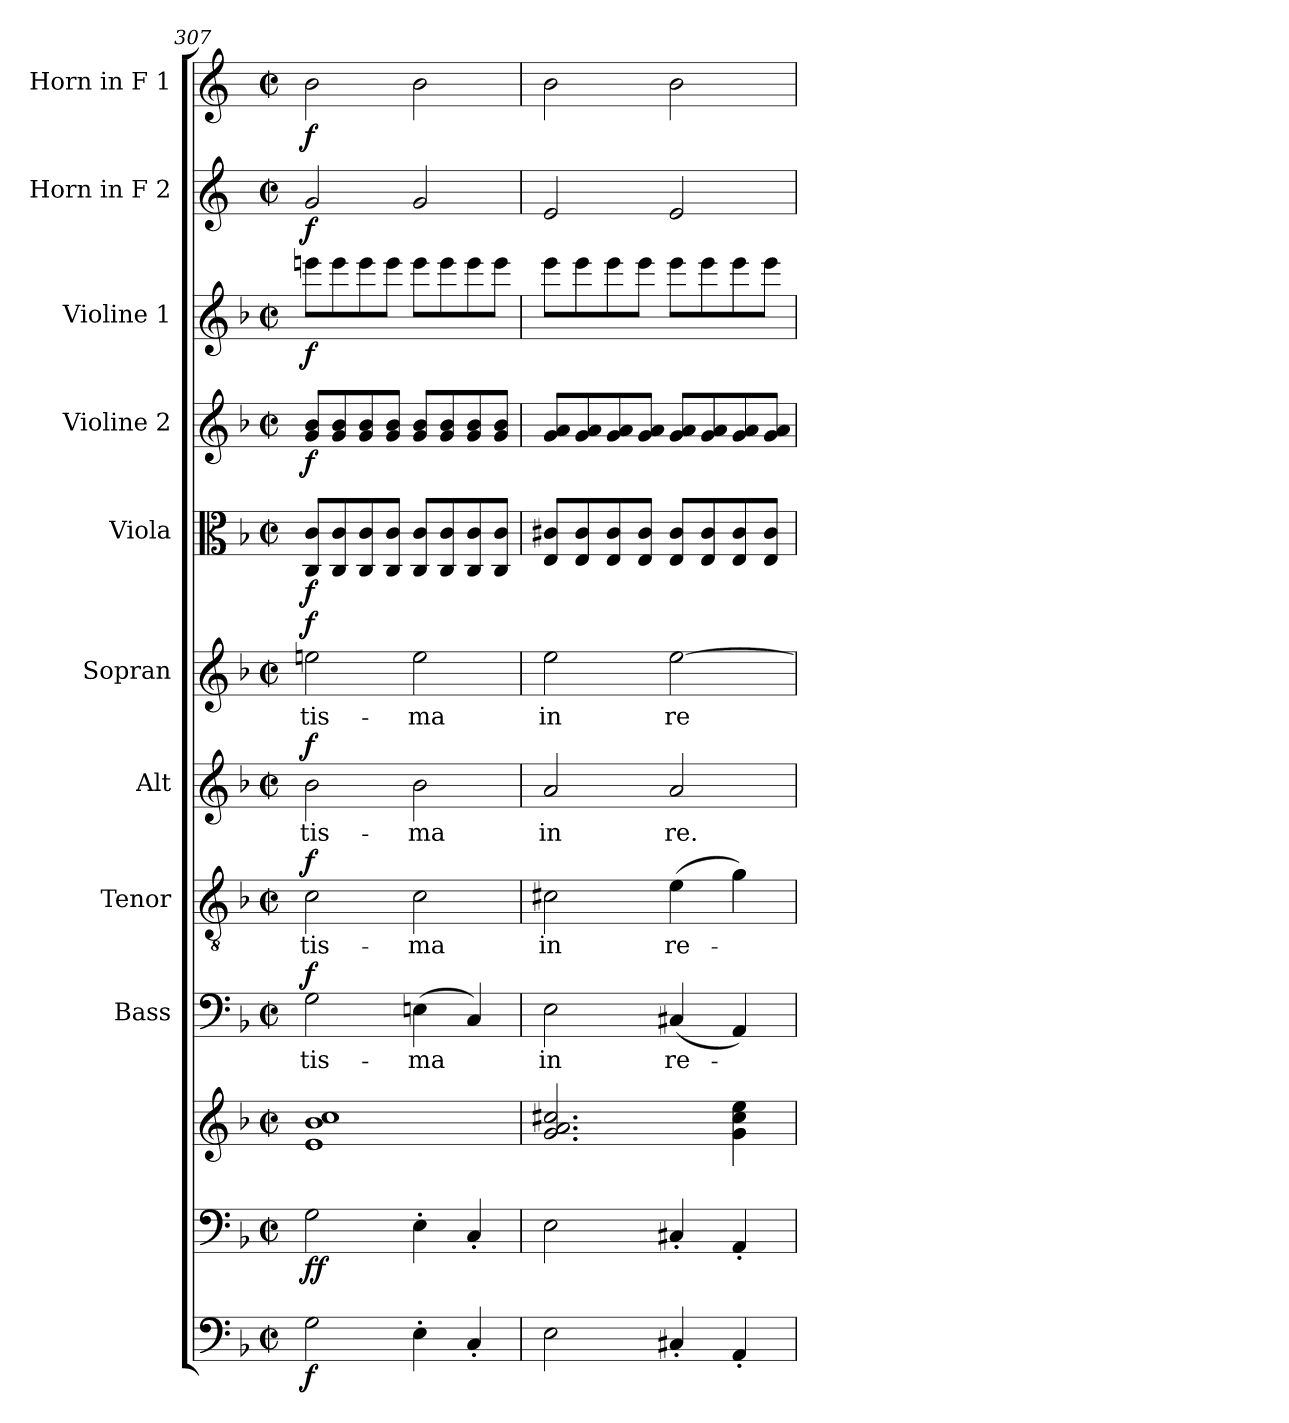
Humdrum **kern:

**kern	**dynam	**kern	**kern	**dynam	**kern	**text	**dynam	**kern	**text	**dynam	**kern	**text	**dynam	**kern	**text	**dynam	**kern	**dynam	**kern	**dynam	**kern	**dynam	**kern	**dynam	**kern	**dynam
*part11	*part11	*part10	*part10	*part10	*part9	*part9	*part9	*part8	*part8	*part8	*part7	*part7	*part7	*part6	*part6	*part6	*part5	*part5	*part4	*part4	*part3	*part3	*part2	*part2	*part1	*part1
*staff12	*staff12	*staff11	*staff10	*staff10/11	*staff9	*staff9	*staff9	*staff8	*staff8	*staff8	*staff7	*staff7	*staff7	*staff6	*staff6	*staff6	*staff5	*staff5	*staff4	*staff4	*staff3	*staff3	*staff2	*staff2	*staff1	*staff1
*	*	*	*	*	*I"Bass	*	*	*I"Tenor	*	*	*I"Alt	*	*	*I"Sopran	*	*	*I"Viola	*	*I"Violine 2	*	*I"Violine 1	*	*I"Horn in F 2	*	*I"Horn in F 1	*
*	*	*	*	*	*I'B.	*	*	*I'T.	*	*	*I'A.	*	*	*I'S.	*	*	*I'Vla.	*	*I'Vl. 2	*	*I'Vl. 1	*	*	*	*	*
*clefF4	*	*clefF4	*clefG2	*	*clefF4	*	*	*clefGv2	*	*	*clefG2	*	*	*clefG2	*	*	*clefC3	*	*clefG2	*	*clefG2	*	*clefG2	*	*clefG2	*
*ITrd7c12	*	*	*	*	*	*	*	*	*	*	*	*	*	*	*	*	*	*	*	*	*	*	*ITrd4c7	*	*ITrd4c7	*
*k[b-]	*	*k[b-]	*k[b-]	*	*k[b-]	*	*	*k[b-]	*	*	*k[b-]	*	*	*k[b-]	*	*	*k[b-]	*	*k[b-]	*	*k[b-]	*	*k[b-]	*	*k[b-]	*
*F:	*	*F:	*F:	*	*F:	*	*	*F:	*	*	*F:	*	*	*F:	*	*	*F:	*	*F:	*	*F:	*	*F:	*	*F:	*
*M2/2	*	*M2/2	*M2/2	*	*M2/2	*	*	*M2/2	*	*	*M2/2	*	*	*M2/2	*	*	*M2/2	*	*M2/2	*	*M2/2	*	*M2/2	*	*M2/2	*
*met(c|)	*	*met(c|)	*met(c|)	*	*met(c|)	*	*	*met(c|)	*	*	*met(c|)	*	*	*met(c|)	*	*	*met(c|)	*	*met(c|)	*	*met(c|)	*	*met(c|)	*	*met(c|)	*
=307	=307	=307	=307	=307	=307	=307	=307	=307	=307	=307	=307	=307	=307	=307	=307	=307	=307	=307	=307	=307	=307	=307	=307	=307	=307	=307
!	!LO:DY:b	!	!	!LO:DY:b=2	!	!LO:LY:b	!	!	!LO:LY:b	!	!	!LO:LY:b	!	!	!LO:LY:b	!	!	!	!	!	!	!	!	!	!	!
!	!	!	!	!LO:DY:n=1:b	!	!	!LO:DY:a	!	!	!LO:DY:a	!	!	!LO:DY:a	!	!	!LO:DY:a	!	!LO:DY:b	!	!LO:DY:b	!	!LO:DY:b	!	!LO:DY:b	!	!LO:DY:b
2GG\	f	2G\	1e 1b- 1cc	f f	2G\	-tis-	f	2c\	-tis-	f	2b-\	-tis-	f	2een\	-tis-	f	8C/ 8c/L	f	8g/ 8b-/L	f	8eeen\L	f	2c/	f	2e\	f
.	.	.	.	.	.	.	.	.	.	.	.	.	.	.	.	.	8C/ 8c/	.	8g/ 8b-/	.	8eee\	.	.	.	.	.
.	.	.	.	.	.	.	.	.	.	.	.	.	.	.	.	.	8C/ 8c/	.	8g/ 8b-/	.	8eee\	.	.	.	.	.
.	.	.	.	.	.	.	.	.	.	.	.	.	.	.	.	.	8C/ 8c/J	.	8g/ 8b-/J	.	8eee\J	.	.	.	.	.
!	!	!	!	!	!	!LO:LY:b	!	!	!LO:LY:b	!	!	!LO:LY:b	!	!	!LO:LY:b	!	!	!	!	!	!	!	!	!	!	!
4EE'>\	.	4E'>\	.	.	(>4En\	-ma	.	2c\	-ma	.	2b-\	-ma	.	2ee\	-ma	.	8C/ 8c/L	.	8g/ 8b-/L	.	8eee\L	.	2c/	.	2e\	.
.	.	.	.	.	.	.	.	.	.	.	.	.	.	.	.	.	8C/ 8c/	.	8g/ 8b-/	.	8eee\	.	.	.	.	.
4CC'</	.	4C'</	.	.	4C/)	.	.	.	.	.	.	.	.	.	.	.	8C/ 8c/	.	8g/ 8b-/	.	8eee\	.	.	.	.	.
.	.	.	.	.	.	.	.	.	.	.	.	.	.	.	.	.	8C/ 8c/J	.	8g/ 8b-/J	.	8eee\J	.	.	.	.	.
=308	=308	=308	=308	=308	=308	=308	=308	=308	=308	=308	=308	=308	=308	=308	=308	=308	=308	=308	=308	=308	=308	=308	=308	=308	=308	=308
!	!	!	!	!	!	!LO:LY:b	!	!	!LO:LY:b	!	!	!LO:LY:b	!	!	!LO:LY:b	!	!	!	!	!	!	!	!	!	!	!
2EE\	.	2E\	2.g/ 2.a/ 2.cc#X/	.	2E\	in	.	2c#X\	in	.	2a/	in	.	2ee\	in	.	8E/ 8c#X/L	.	8g/ 8a/L	.	8eee\L	.	2A/	.	2e\	.
.	.	.	.	.	.	.	.	.	.	.	.	.	.	.	.	.	8E/ 8c#/	.	8g/ 8a/	.	8eee\	.	.	.	.	.
.	.	.	.	.	.	.	.	.	.	.	.	.	.	.	.	.	8E/ 8c#/	.	8g/ 8a/	.	8eee\	.	.	.	.	.
.	.	.	.	.	.	.	.	.	.	.	.	.	.	.	.	.	8E/ 8c#/J	.	8g/ 8a/J	.	8eee\J	.	.	.	.	.
!	!	!	!	!	!	!LO:LY:b	!	!	!LO:LY:b	!	!	!LO:LY:b	!	!	!LO:LY:b	!	!	!	!	!	!	!	!	!	!	!
4CC#X'</	.	4C#X'</	.	.	(<4C#X/	re-	.	(>4e\	re-	.	2a/	re.-	.	[2ee\	re-	.	8E/ 8c#/L	.	8g/ 8a/L	.	8eee\L	.	2A/	.	2e\	.
.	.	.	.	.	.	.	.	.	.	.	.	.	.	.	.	.	8E/ 8c#/	.	8g/ 8a/	.	8eee\	.	.	.	.	.
4AAA'</	.	4AA'</	4g\ 4cc#\ 4ee\	.	4AA/)	.	.	4g\)	.	.	.	.	.	.	.	.	8E/ 8c#/	.	8g/ 8a/	.	8eee\	.	.	.	.	.
.	.	.	.	.	.	.	.	.	.	.	.	.	.	.	.	.	8E/ 8c#/J	.	8g/ 8a/J	.	8eee\J	.	.	.	.	.
=	=	=	=	=	=	=	=	=	=	=	=	=	=	=	=	=	=	=	=	=	=	=	=	=	=	=
*-	*-	*-	*-	*-	*-	*-	*-	*-	*-	*-	*-	*-	*-	*-	*-	*-	*-	*-	*-	*-	*-	*-	*-	*-	*-	*-
